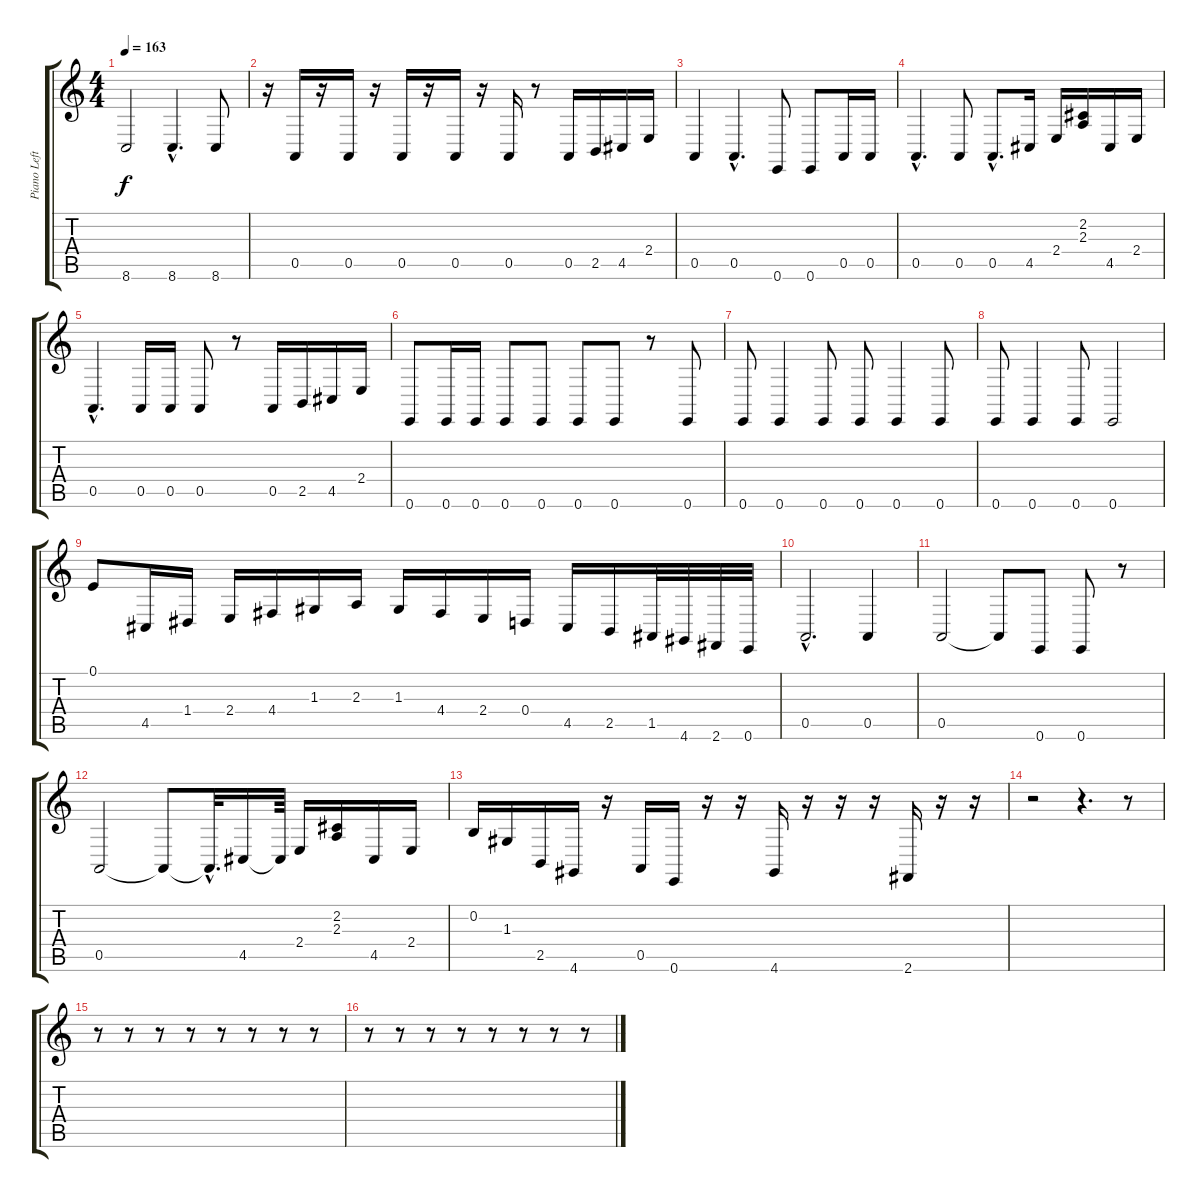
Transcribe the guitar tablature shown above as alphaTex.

\track ("Piano Left Hand" "Piano Left") {instrument acousticgrandpiano}
\staff {score tabs}
\tuning (E4 B3 G3 D3 A2 E2) {hide}
\ts (4 4)
\tempo 163
\clef g2
\ks c
8.6.2{dy f} 8.6{hac}.4{d} 8.6.8 |
r.16 0.5.16 r.16 0.5.16 r.16 0.5.16 r.16 0.5.16 r.16 0.5.16 r.8 0.5.16 2.5.16 4.5.16 2.4.16 |
0.5.4 0.5{hac}.4{d} 0.6.8 0.6.8 0.5.16 0.5.16 |
0.5{hac}.4{d} 0.5.8 0.5{hac}.8{d} 4.5.16 2.4.16 (2.2 2.3).16 4.5.16 2.4.16 |
0.5{hac}.4{d} 0.5.16 0.5.16 0.5.8 r.8 0.5.16 2.5.16 4.5.16 2.4.16 |
0.6.8 0.6.16 0.6.16 0.6.8 0.6.8 0.6.8 0.6.8 r.8 0.6.8 |
0.6.8 0.6.4 0.6.8 0.6.8 0.6.4 0.6.8 |
0.6.8 0.6.4 0.6.8 0.6.2 |
0.1.8 4.5.16 1.4.16 2.4.16 4.4.16 1.3.16 2.3.16 1.3.16 4.4.16 2.4.16 0.4.16 4.5.16 2.5.16 1.5.32 4.6.32 2.6.32 0.6.32 |
0.5{hac}.2{d} 0.5.4 |
0.5.2 0.5{t}.8 0.6.8 0.6.8 r.8 |
0.5.2 0.5{t}.8 0.5{hac t}.32{d} 4.5.16 4.5{t}.64 2.4.16 (2.2 2.3).16 4.5.16 2.4.16 |
0.2.16 1.3.16 2.5.16 4.6.16 r.16 0.5.16 0.6.16 r.16 r.16 4.6.16 r.16 r.16 r.16 2.6.16 r.16 r.16 |
r.2 r.4{d} r.8 |
r.8 r.8 r.8 r.8 r.8 r.8 r.8 r.8 |
r.8 r.8 r.8 r.8 r.8 r.8 r.8 r.8
